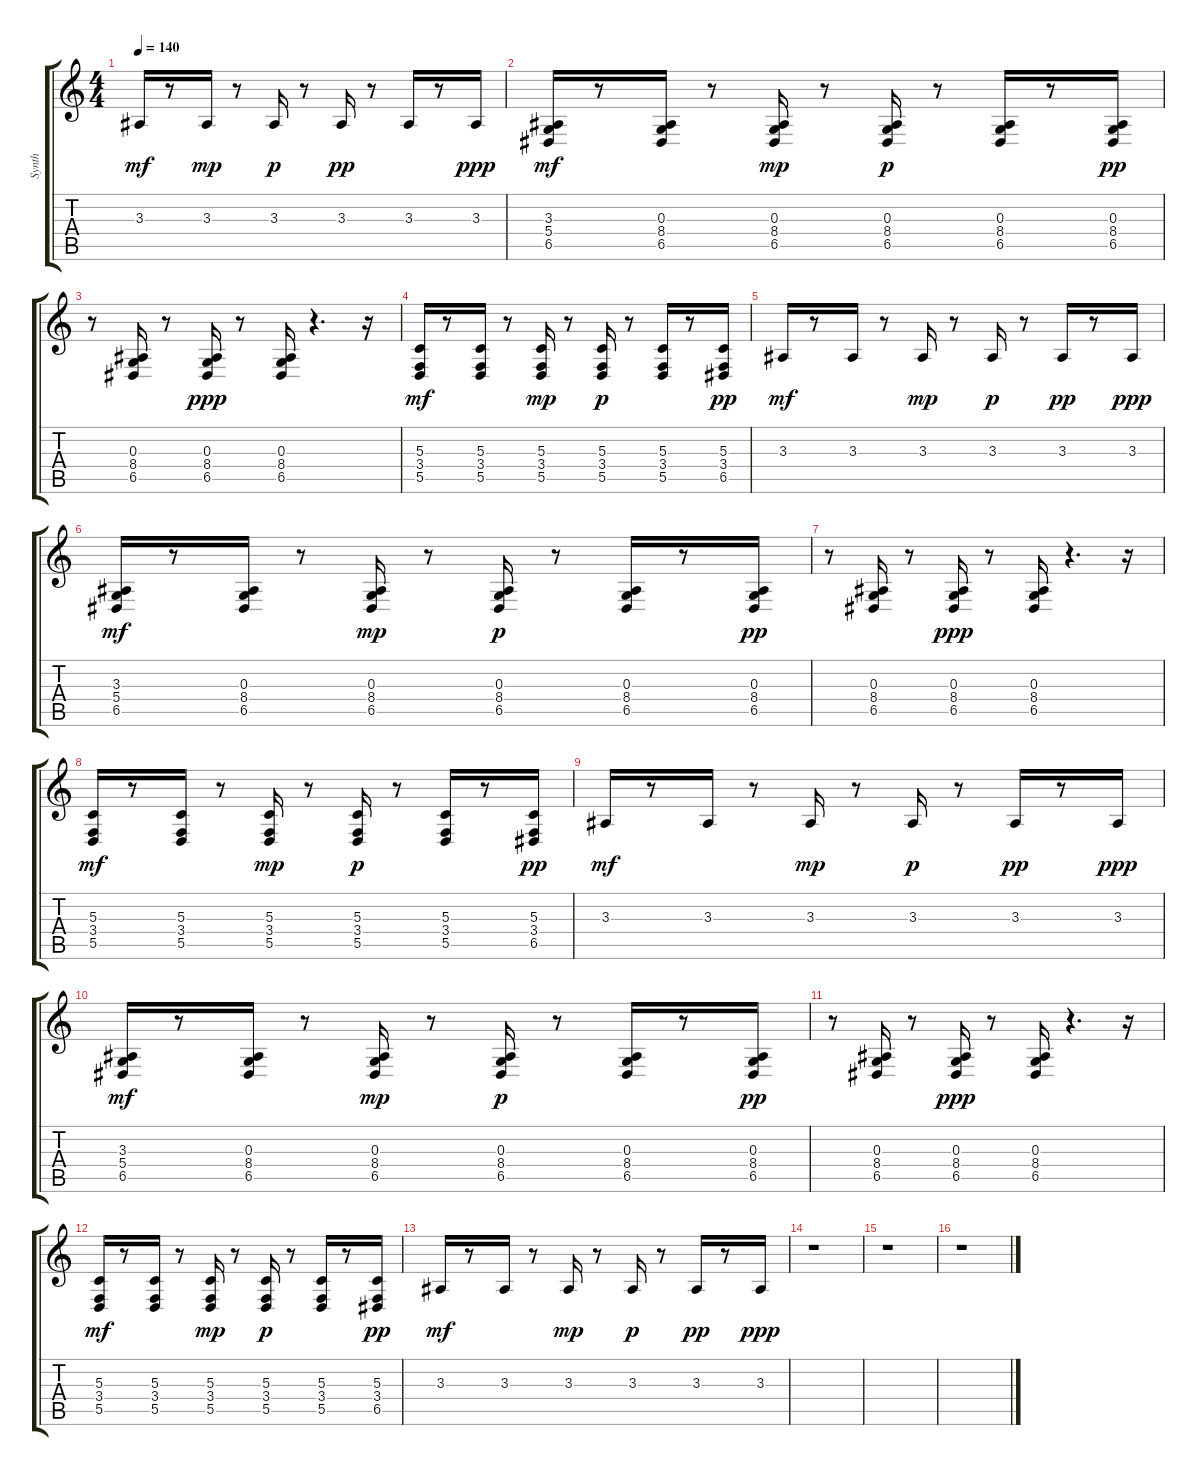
\track ("Synth" "Synth") {instrument pad3polysynth}
\staff {score tabs}
\tuning (E4 B3 G3 D3 A2 E2) {hide}
\ts (4 4)
\tempo 140
\clef g2
\ks c
3.3.16{dy mf} r.8 3.3.16{dy mp} r.8 3.3.16{dy p} r.8 3.3.16{dy pp} r.8 3.3.16 r.8 3.3.16{dy ppp} |
(3.3 5.4 6.5).16{dy mf} r.8 (0.3 8.4 6.5).16 r.8 (0.3 8.4 6.5).16{dy mp} r.8 (0.3 8.4 6.5).16{dy p} r.8 (0.3 8.4 6.5).16 r.8 (0.3 8.4 6.5).16{dy pp} |
r.8 (0.3 8.4 6.5).16 r.8 (0.3 8.4 6.5).16{dy ppp} r.8 (0.3 8.4 6.5).16 r.4{d} r.16 |
(5.3 3.4 5.5).16{dy mf} r.8 (5.3 3.4 5.5).16 r.8 (5.3 3.4 5.5).16{dy mp} r.8 (5.3 3.4 5.5).16{dy p} r.8 (5.3 3.4 5.5).16 r.8 (5.3 3.4 6.5).16{dy pp} |
3.3.16{dy mf} r.8 3.3.16 r.8 3.3.16{dy mp} r.8 3.3.16{dy p} r.8 3.3.16{dy pp} r.8 3.3.16{dy ppp} |
(3.3 5.4 6.5).16{dy mf} r.8 (0.3 8.4 6.5).16 r.8 (0.3 8.4 6.5).16{dy mp} r.8 (0.3 8.4 6.5).16{dy p} r.8 (0.3 8.4 6.5).16 r.8 (0.3 8.4 6.5).16{dy pp} |
r.8 (0.3 8.4 6.5).16 r.8 (0.3 8.4 6.5).16{dy ppp} r.8 (0.3 8.4 6.5).16 r.4{d} r.16 |
(5.3 3.4 5.5).16{dy mf} r.8 (5.3 3.4 5.5).16 r.8 (5.3 3.4 5.5).16{dy mp} r.8 (5.3 3.4 5.5).16{dy p} r.8 (5.3 3.4 5.5).16 r.8 (5.3 3.4 6.5).16{dy pp} |
3.3.16{dy mf} r.8 3.3.16 r.8 3.3.16{dy mp} r.8 3.3.16{dy p} r.8 3.3.16{dy pp} r.8 3.3.16{dy ppp} |
(3.3 5.4 6.5).16{dy mf} r.8 (0.3 8.4 6.5).16 r.8 (0.3 8.4 6.5).16{dy mp} r.8 (0.3 8.4 6.5).16{dy p} r.8 (0.3 8.4 6.5).16 r.8 (0.3 8.4 6.5).16{dy pp} |
r.8 (0.3 8.4 6.5).16 r.8 (0.3 8.4 6.5).16{dy ppp} r.8 (0.3 8.4 6.5).16 r.4{d} r.16 |
(5.3 3.4 5.5).16{dy mf} r.8 (5.3 3.4 5.5).16 r.8 (5.3 3.4 5.5).16{dy mp} r.8 (5.3 3.4 5.5).16{dy p} r.8 (5.3 3.4 5.5).16 r.8 (5.3 3.4 6.5).16{dy pp} |
3.3.16{dy mf} r.8 3.3.16 r.8 3.3.16{dy mp} r.8 3.3.16{dy p} r.8 3.3.16{dy pp} r.8 3.3.16{dy ppp} |
r.1 |
r.1 |
r.1
